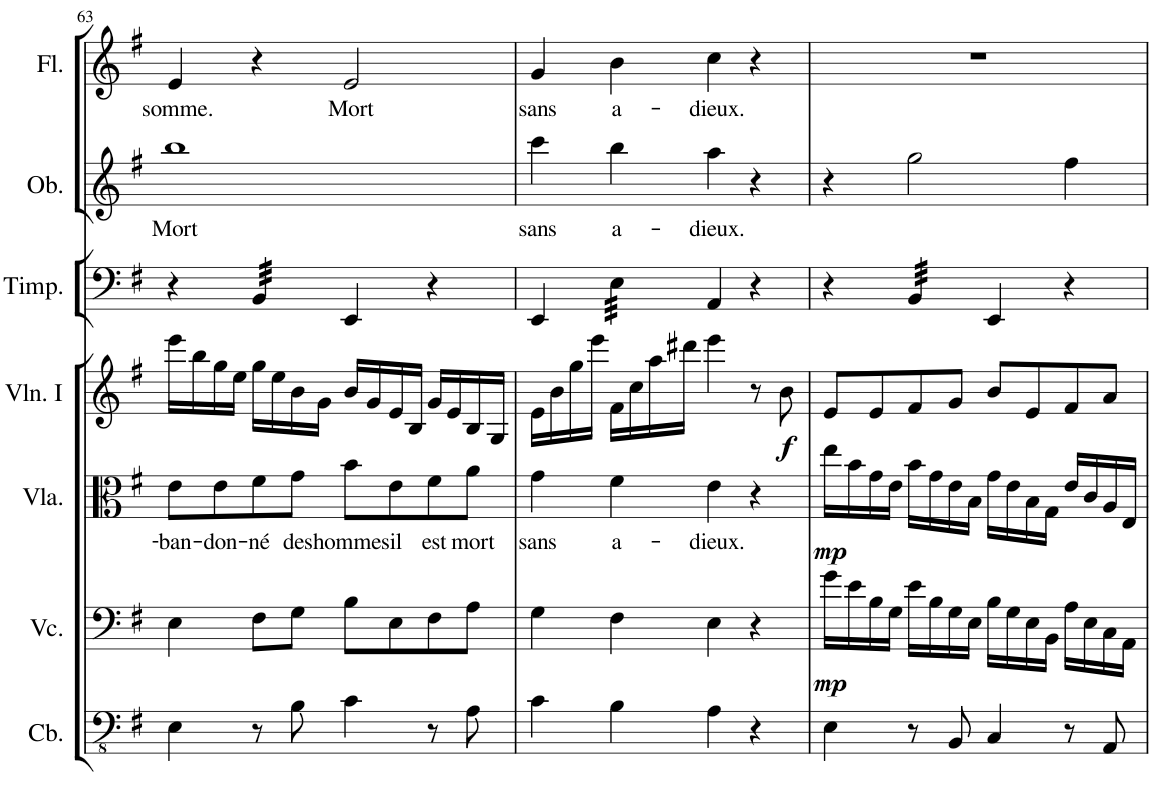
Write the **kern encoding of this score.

**kern	**kern	**dynam	**kern	**text	**dynam	**kern	**dynam	**kern	**kern	**text	**kern	**text
*part7	*part6	*part6	*part5	*part5	*part5	*part4	*part4	*part3	*part2	*part2	*part1	*part1
*staff7	*staff6	*staff6	*staff5	*staff5	*staff5	*staff4	*staff4	*staff3	*staff2	*staff2	*staff1	*staff1
*I"Contrabasses	*I"Violoncellos	*	*I"Violas	*	*	*I"Violins I	*	*I"Timpani	*I"Oboes	*	*I"Flutes	*
*I'Cb.	*I'Vc.	*	*I'Vla.	*	*	*I'Vln. I	*	*I'Timp.	*I'Ob.	*	*I'Fl.	*
!!LO:PB:g=z
*clefFv4	*clefF4	*	*clefC3	*	*	*clefG2	*	*clefF4	*clefG2	*	*clefG2	*
*ITrd7c12	*	*	*	*	*	*	*	*	*	*	*	*
*k[f#]	*k[f#]	*	*k[f#]	*	*	*k[f#]	*	*k[f#]	*k[f#]	*	*k[f#]	*
*M4/4	*M4/4	*	*M4/4	*	*	*M4/4	*	*M4/4	*M4/4	*	*M4/4	*
=63	=63	=63	=63	=63	=63	=63	=63	=63	=63	=63	=63	=63
!	!	!	!	!LO:LY:b	!	!	!	!	!	!LO:LY:b	!	!LO:LY:b
4EE\	4E\	.	8e\L	-ban-	.	16eee\LL	.	4r	1bb	Mort	4e/	somme.
.	.	.	.	.	.	16bb\	.	.	.	.	.	.
!	!	!	!	!LO:LY:b	!	!	!	!	!	!	!	!
.	.	.	8e\	-don-	.	16gg\	.	.	.	.	.	.
.	.	.	.	.	.	16ee\JJ	.	.	.	.	.	.
!	!	!	!	!LO:LY:b	!	!	!	!	!	!	!	!
*	*	*	*	*	*	*	*	*tremolo	*	*	*	*
8r	8F#\L	.	8f#\	-né	.	16gg\LL	.	32BB/LLL	.	.	4r	.
.	.	.	.	.	.	.	.	32BB/	.	.	.	.
.	.	.	.	.	.	16ee\	.	32BB/	.	.	.	.
.	.	.	.	.	.	.	.	32BB/	.	.	.	.
!	!	!	!	!LO:LY:b	!	!	!	!	!	!	!	!
8BB\	8G\J	.	8g\J	des	.	16b\	.	32BB/	.	.	.	.
.	.	.	.	.	.	.	.	32BB/	.	.	.	.
.	.	.	.	.	.	16g\JJ	.	32BB/	.	.	.	.
.	.	.	.	.	.	.	.	32BB/JJJ	.	.	.	.
*	*	*	*	*	*	*	*	*Xtremolo	*	*	*	*
!	!	!	!	!LO:LY:b	!	!	!	!	!	!	!	!LO:LY:b
4C\	8B\L	.	8b\L	hommes	.	16b/LL	.	4EE/	.	.	2e/	Mort
.	.	.	.	.	.	16g/	.	.	.	.	.	.
!	!	!	!	!LO:LY:b	!	!	!	!	!	!	!	!
.	8E\	.	8e\	il	.	16e/	.	.	.	.	.	.
.	.	.	.	.	.	16B/JJ	.	.	.	.	.	.
!	!	!	!	!LO:LY:b	!	!	!	!	!	!	!	!
8r	8F#\	.	8f#\	est	.	16g/LL	.	4r	.	.	.	.
.	.	.	.	.	.	16e/	.	.	.	.	.	.
!	!	!	!	!LO:LY:b	!	!	!	!	!	!	!	!
8AA\	8A\J	.	8a\J	mort	.	16B/	.	.	.	.	.	.
.	.	.	.	.	.	16G/JJ	.	.	.	.	.	.
=64	=64	=64	=64	=64	=64	=64	=64	=64	=64	=64	=64	=64
!	!	!	!	!LO:LY:b	!	!	!	!	!	!LO:LY:b	!	!LO:LY:b
4C\	4G\	.	4g\	sans	.	16e\LL	.	4EE/	4ccc\	sans	4g/	sans
.	.	.	.	.	.	16b\	.	.	.	.	.	.
.	.	.	.	.	.	16gg\	.	.	.	.	.	.
.	.	.	.	.	.	16eee\JJ	.	.	.	.	.	.
!	!	!	!	!LO:LY:b	!	!	!	!	!	!LO:LY:b	!	!LO:LY:b
*	*	*	*	*	*	*	*	*tremolo	*	*	*	*
4BB\	4F#\	.	4f#\	a-	.	16f#\LL	.	32E\LLL	4bb\	a-	4b\	a-
.	.	.	.	.	.	.	.	32E\	.	.	.	.
.	.	.	.	.	.	16cc\	.	32E\	.	.	.	.
.	.	.	.	.	.	.	.	32E\	.	.	.	.
.	.	.	.	.	.	16aa\	.	32E\	.	.	.	.
.	.	.	.	.	.	.	.	32E\	.	.	.	.
.	.	.	.	.	.	16ddd#X\JJ	.	32E\	.	.	.	.
.	.	.	.	.	.	.	.	32E\JJJ	.	.	.	.
*	*	*	*	*	*	*	*	*Xtremolo	*	*	*	*
!	!	!	!	!LO:LY:b	!	!	!	!	!	!LO:LY:b	!	!LO:LY:b
4AA\	4E\	.	4e\	-dieux.	.	4eee\	.	4AA/	4aa\	-dieux.	4cc\	-dieux.
4r	4r	.	4r	.	.	8r	.	4r	4r	.	4r	.
!	!	!	!	!	!	!	!LO:DY:b	!	!	!	!	!
.	.	.	.	.	.	8b\	f	.	.	.	.	.
=65	=65	=65	=65	=65	=65	=65	=65	=65	=65	=65	=65	=65
!	!	!LO:DY:b	!	!	!LO:DY:b	!	!	!	!	!	!	!
4EE\	16g\LL	mp	16ee\LL	.	mp	8e/L	.	4r	4r	.	1r	.
.	16e\	.	16b\	.	.	.	.	.	.	.	.	.
.	16B\	.	16g\	.	.	8e/	.	.	.	.	.	.
.	16G\JJ	.	16e\JJ	.	.	.	.	.	.	.	.	.
*	*	*	*	*	*	*	*	*tremolo	*	*	*	*
8r	16e\LL	.	16b\LL	.	.	8f#/	.	32BB/LLL	2gg\	.	.	.
.	.	.	.	.	.	.	.	32BB/	.	.	.	.
.	16B\	.	16g\	.	.	.	.	32BB/	.	.	.	.
.	.	.	.	.	.	.	.	32BB/	.	.	.	.
8BBB/	16G\	.	16e\	.	.	8g/J	.	32BB/	.	.	.	.
.	.	.	.	.	.	.	.	32BB/	.	.	.	.
.	16E\JJ	.	16B\JJ	.	.	.	.	32BB/	.	.	.	.
.	.	.	.	.	.	.	.	32BB/JJJ	.	.	.	.
*	*	*	*	*	*	*	*	*Xtremolo	*	*	*	*
4CC/	16B\LL	.	16g\LL	.	.	8b/L	.	4EE/	.	.	.	.
.	16G\	.	16e\	.	.	.	.	.	.	.	.	.
.	16E\	.	16B\	.	.	8e/	.	.	.	.	.	.
.	16BB\JJ	.	16G\JJ	.	.	.	.	.	.	.	.	.
8r	16A\LL	.	16e/LL	.	.	8f#/	.	4r	4ff#\	.	.	.
.	16E\	.	16c/	.	.	.	.	.	.	.	.	.
8AAA/	16C\	.	16A/	.	.	8a/J	.	.	.	.	.	.
.	16AA\JJ	.	16E/JJ	.	.	.	.	.	.	.	.	.
=	=	=	=	=	=	=	=	=	=	=	=	=
*-	*-	*-	*-	*-	*-	*-	*-	*-	*-	*-	*-	*-
